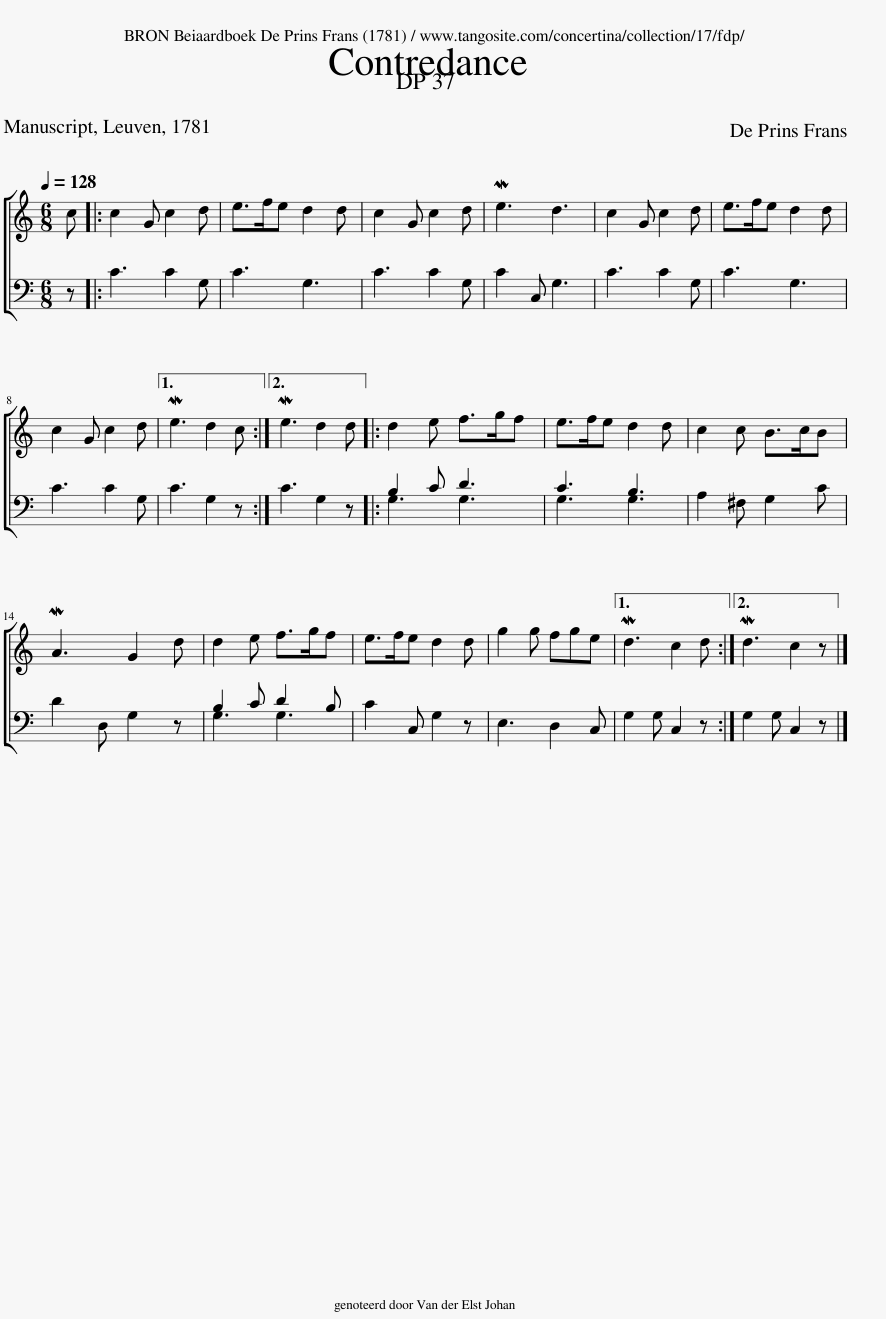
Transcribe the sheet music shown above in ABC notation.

X:1
%%score [ 1 ( 2 3 ) ]
L:1/8
Q:1/4=128
M:6/8
I:linebreak $
K:C
V:1 treble
V:2 bass
V:3 bass
V:1
 c |: c2 G c2 d | e>fe d2 d | c2 G c2 d | Me3 d3 | %5
 c2 G c2 d | e>fe d2 d |$ c2 G c2 d |1 Me3 d2 c :|2 Me3 d2 d |: %10
 d2 e f>gf | e>fe d2 d | c2 c B>cB |$ MA3 G2 d | d2 e f>gf | %15
 e>fe d2 d | g2 g fge |1 Md3 c2 d :|2 Md3 c2 z |] %19
V:2
 z |: C3 C2 G, | C3 G,3 | C3 C2 G, | C2 C, G,3 | %5
 C3 C2 G, | C3 G,3 |$ C3 C2 G, |1 C3 G,2 z :|2 C3 G,2 z |: %10
 B,2 C D3 | C3 B,3 | A,2 ^F, G,2 C |$ D2 D, G,2 z | B,2 C D2 B, | %15
 C2 C, G,2 z | E,3 D,2 C, |1 G,2 G, C,2 z :|2 G,2 G, C,2 z |] %19
V:3
 x |: x6 | x6 | x6 | x6 | %5
 x6 | x6 |$ x6 |1 x6 :|2 x6 |: %10
 G,3 G,3 | G,3 G,3 | x6 |$ x6 | G,3 G,3 | %15
 x6 | x6 |1 x6 :|2 x6 |] %19
